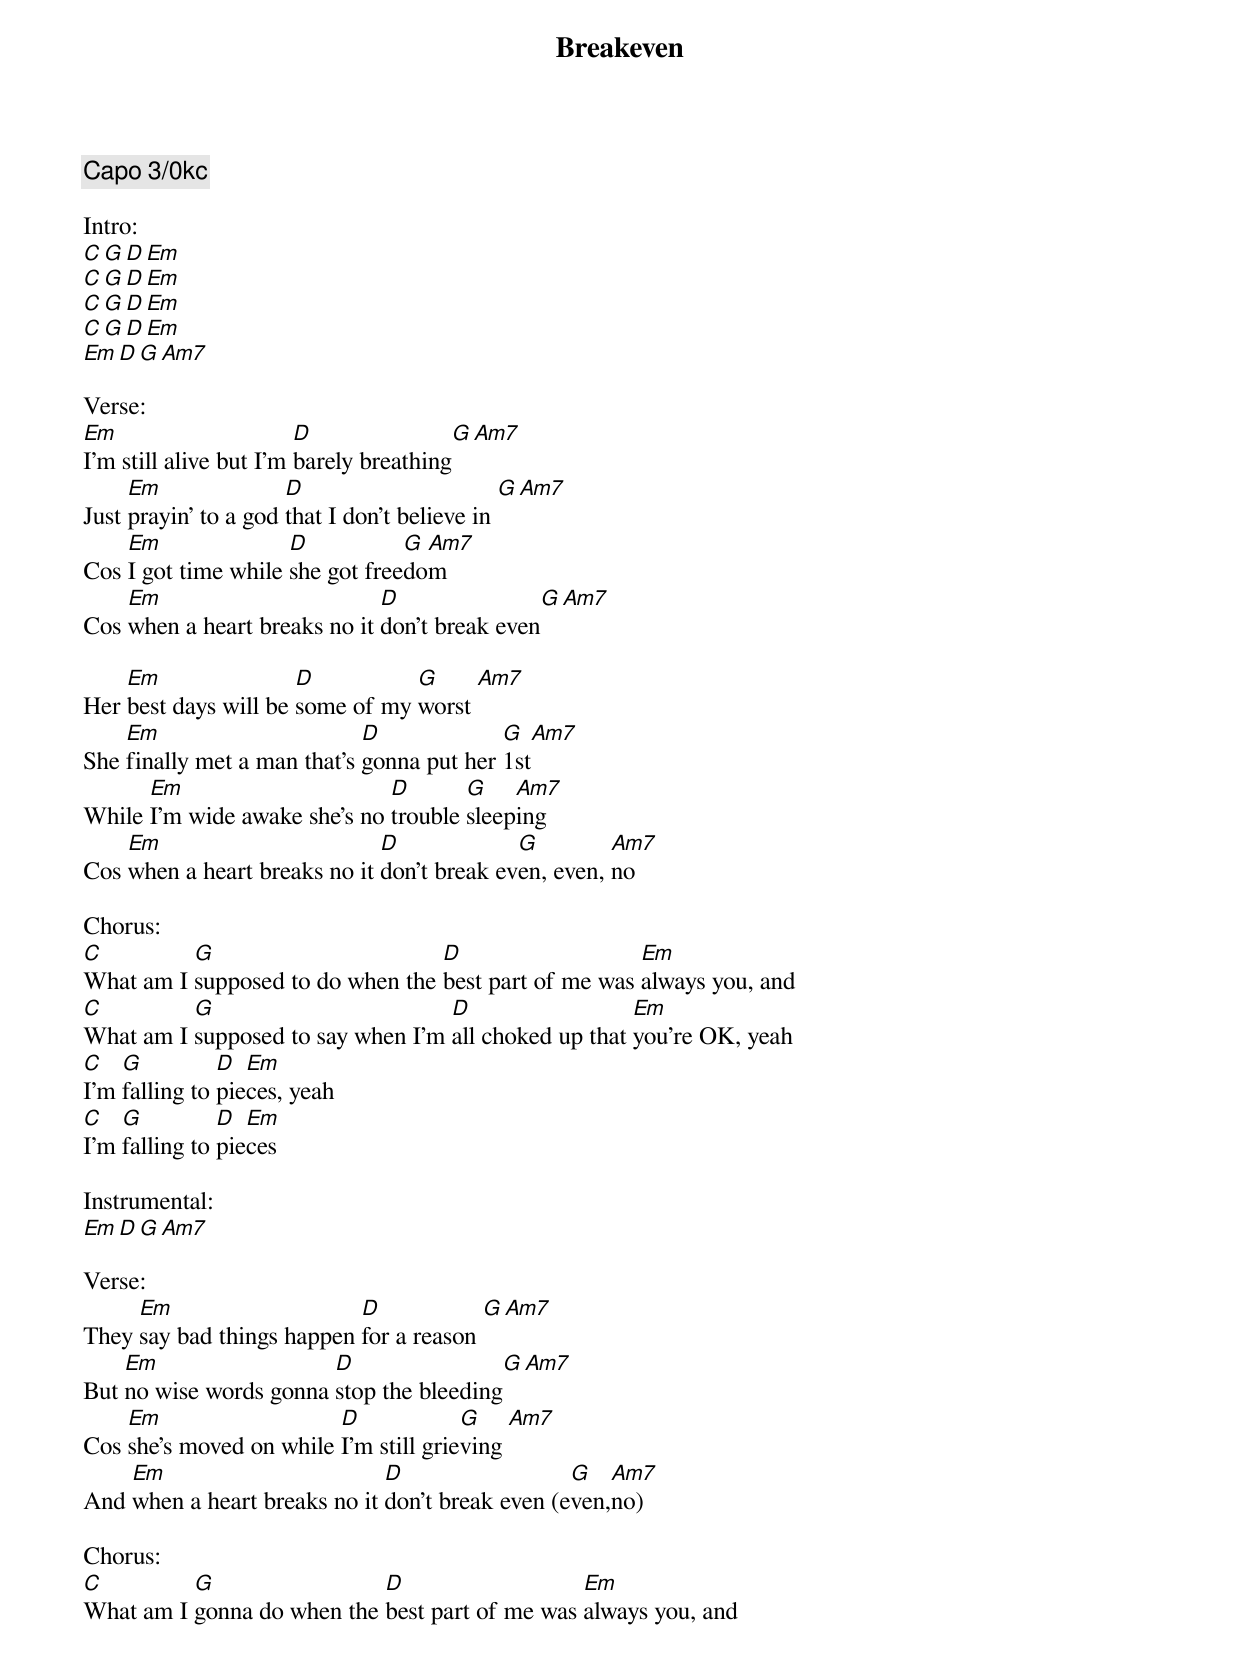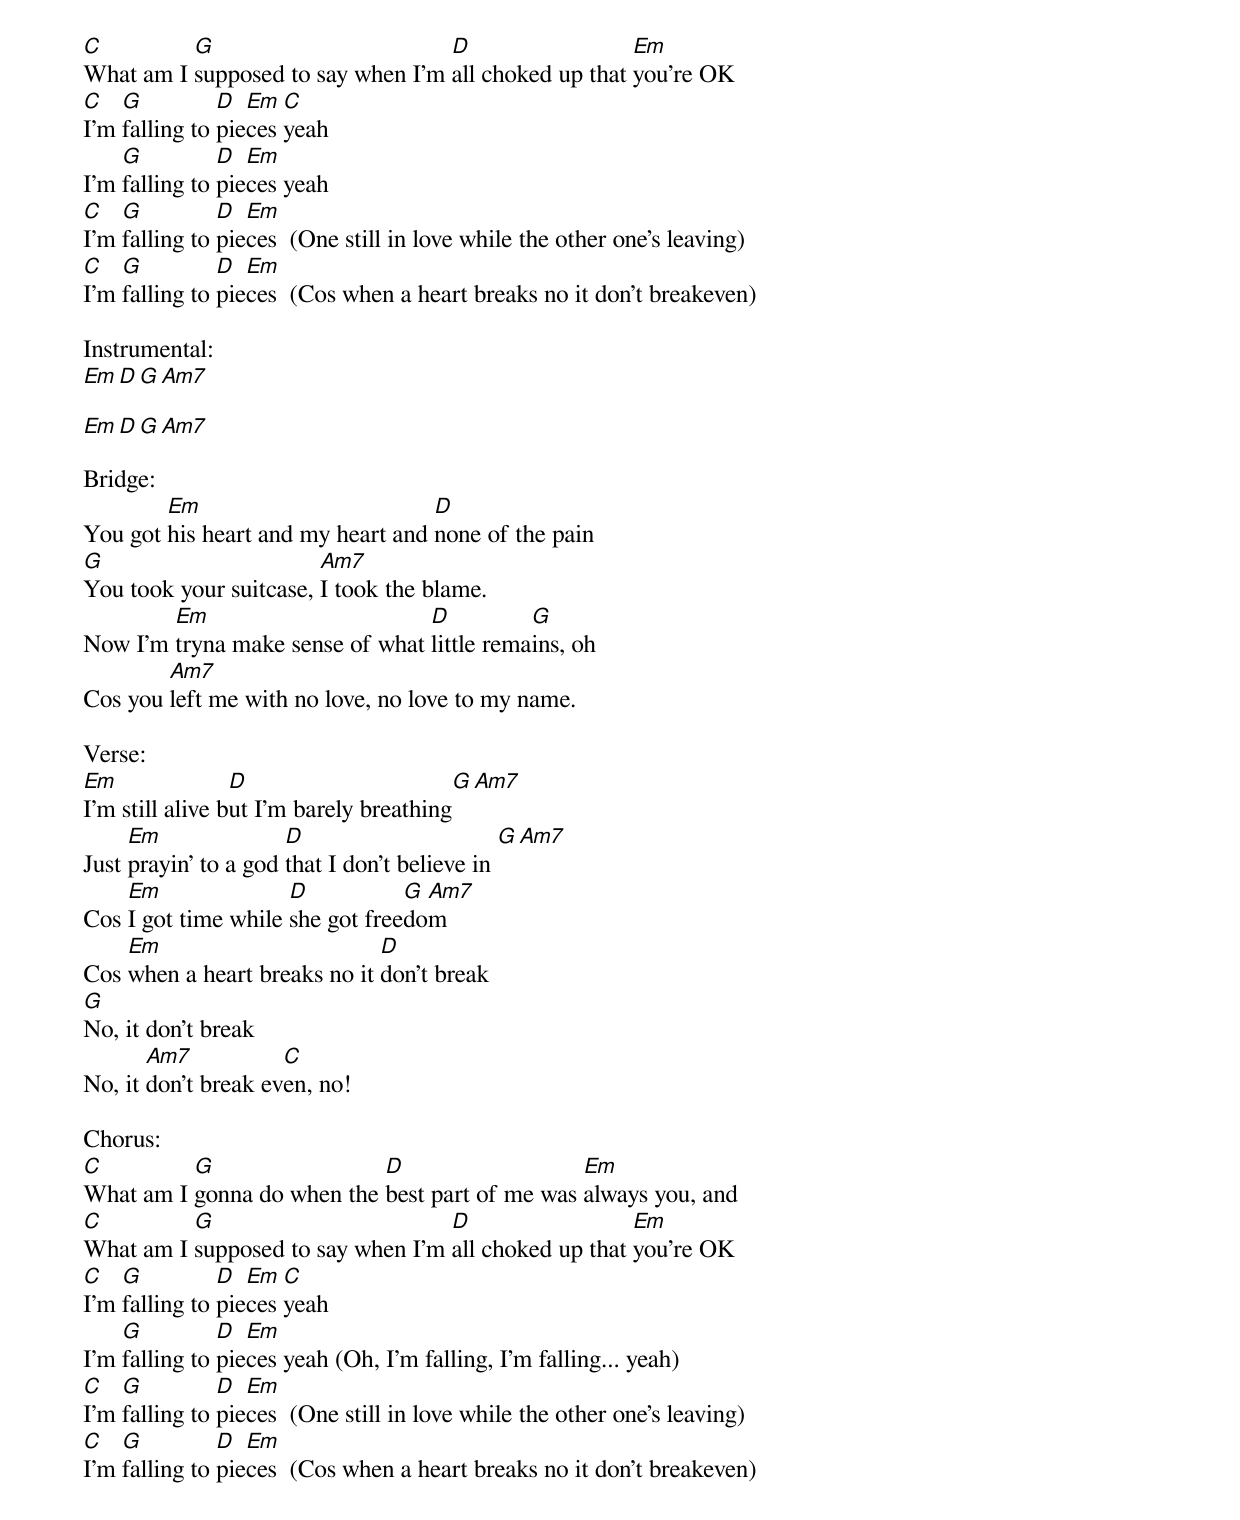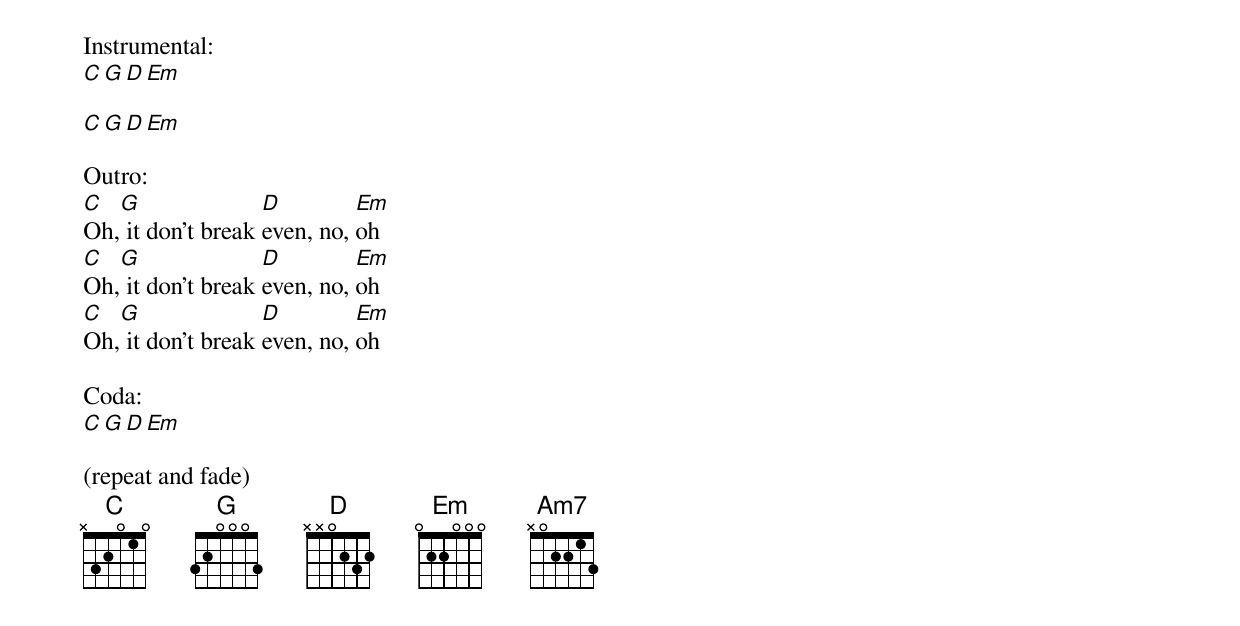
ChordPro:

{title:Breakeven}
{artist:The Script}
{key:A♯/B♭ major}
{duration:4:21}
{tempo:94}
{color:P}

{comment: Capo 3/0kc}

Intro:
[C][G][D][Em]
[C][G][D][Em]
[C][G][D][Em]
[C][G][D][Em]
[Em][D][G][Am7]

Verse:
[Em]I'm still alive but I'm [D]barely breathing[G][Am7]
Just [Em]prayin' to a god [D]that I don't believe in [G][Am7]
Cos [Em]I got time while [D]she got free[G]do[Am7]m
Cos [Em]when a heart breaks no it [D]don't break even[G][Am7]

Her [Em]best days will be [D]some of my [G]worst [Am7]
She [Em]finally met a man that's [D]gonna put her [G]1st[Am7]
While [Em]I'm wide awake she's no [D]trouble [G]sleep[Am7]ing
Cos [Em]when a heart breaks no it [D]don't break ev[G]en, even, [Am7]no

Chorus:
[C]What am I [G]supposed to do when the [D]best part of me was [Em]always you, and
[C]What am I [G]supposed to say when I'm [D]all choked up that [Em]you're OK, yeah
[C]I'm [G]falling to [D]pie[Em]ces, yeah
[C]I'm [G]falling to [D]pie[Em]ces

Instrumental:
[Em][D][G][Am7]

Verse:
They [Em]say bad things happen [D]for a reason [G][Am7]
But [Em]no wise words gonna [D]stop the bleeding[G][Am7]
Cos [Em]she's moved on while [D]I'm still grie[G]ving [Am7]
And [Em]when a heart breaks no it [D]don't break even (e[G]ven,[Am7]no)

Chorus:
[C]What am I [G]gonna do when the [D]best part of me was [Em]always you, and
[C]What am I [G]supposed to say when I'm [D]all choked up that [Em]you're OK
[C]I'm [G]falling to [D]pie[Em]ces [C]yeah
I'm [G]falling to [D]pie[Em]ces yeah
[C]I'm [G]falling to [D]pie[Em]ces  (One still in love while the other one's leaving)
[C]I'm [G]falling to [D]pie[Em]ces  (Cos when a heart breaks no it don't breakeven)

Instrumental:
[Em][D][G][Am7]

[Em][D][G][Am7]

Bridge:
You got [Em]his heart and my heart and [D]none of the pain
[G]You took your suitcase, [Am7]I took the blame.
Now I'm [Em]tryna make sense of what [D]little rema[G]ins, oh
Cos you [Am7]left me with no love, no love to my name.

Verse:
[Em]I'm still alive b[D]ut I'm barely breathing[G][Am7]
Just [Em]prayin' to a god [D]that I don't believe in [G][Am7]
Cos [Em]I got time while [D]she got free[G]do[Am7]m
Cos [Em]when a heart breaks no it [D]don't break
[G]No, it don't break
No, it [Am7]don't break ev[C]en, no!

Chorus:
[C]What am I [G]gonna do when the [D]best part of me was [Em]always you, and
[C]What am I [G]supposed to say when I'm [D]all choked up that [Em]you're OK
[C]I'm [G]falling to [D]pie[Em]ces [C]yeah
I'm [G]falling to [D]pie[Em]ces yeah (Oh, I'm falling, I'm falling... yeah)
[C]I'm [G]falling to [D]pie[Em]ces  (One still in love while the other one's leaving)
[C]I'm [G]falling to [D]pie[Em]ces  (Cos when a heart breaks no it don't breakeven)

Instrumental:
[C][G][D][Em]

[C][G][D][Em]

Outro:
[C]Oh,[G] it don't break [D]even, no, [Em]oh
[C]Oh,[G] it don't break [D]even, no, [Em]oh
[C]Oh,[G] it don't break [D]even, no, [Em]oh

Coda:
[C][G][D][Em]

(repeat and fade)
